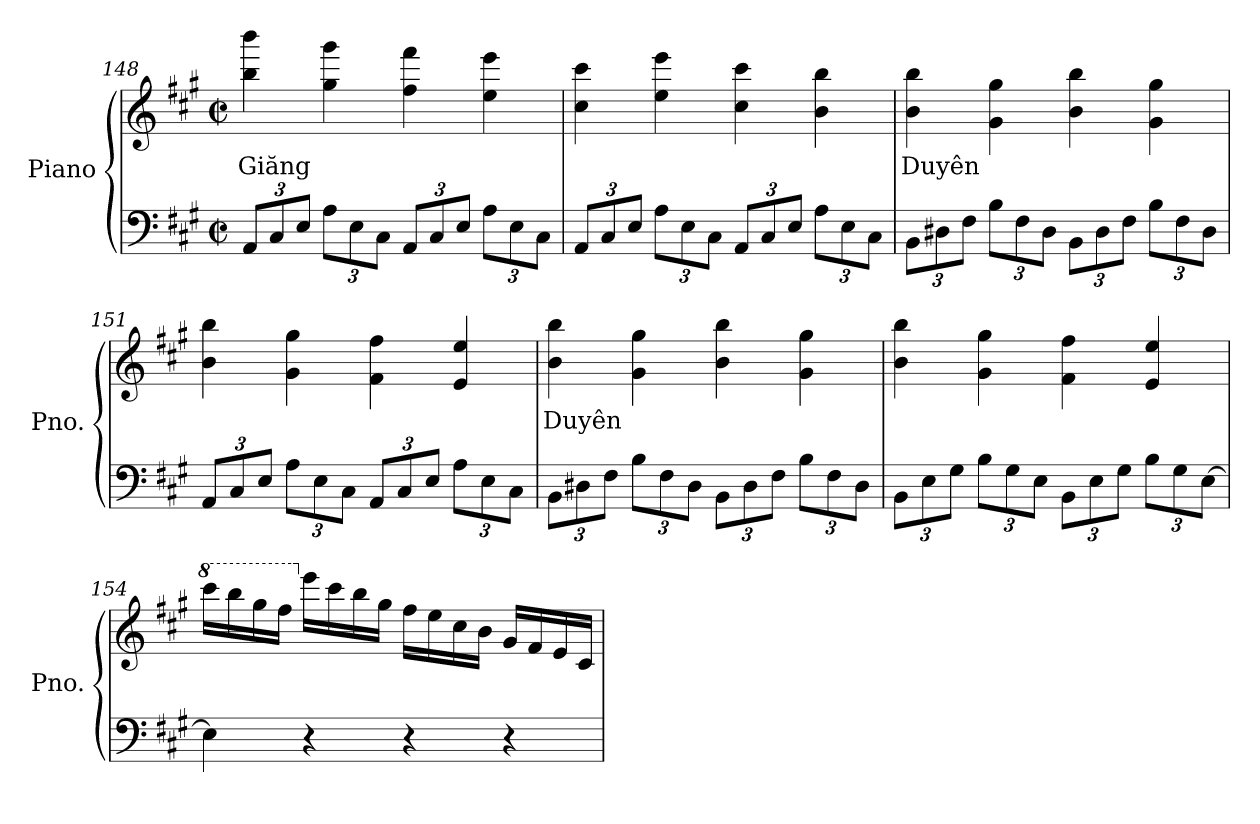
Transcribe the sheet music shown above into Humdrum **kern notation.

**kern	**kern	**text
*part1	*part1	*part1
*staff2	*staff1	*staff1
*I"Piano	*	*
*I'Pno.	*	*
!!LO:LB:g=z
*clefF4	*clefG2	*
*k[f#c#g#]	*k[f#c#g#]	*
*M2/2	*M2/2	*
*met(c|)	*met(c|)	*
*Xbrackettup	*	*
=148	=148	=148
!	!	!LO:LY:a
12AA/L	4bb\ 4bbb\	Giăng
12C#/	.	.
12E/J	.	.
12A\L	4gg#\ 4ggg#\	.
12E\	.	.
12C#\J	.	.
12AA/L	4ff#\ 4fff#\	.
12C#/	.	.
12E/J	.	.
12A\L	4ee\ 4eee\	.
12E\	.	.
12C#\J	.	.
=149	=149	=149
12AA/L	4cc#\ 4ccc#\	.
12C#/	.	.
12E/J	.	.
12A\L	4ee\ 4eee\	.
12E\	.	.
12C#\J	.	.
12AA/L	4cc#\ 4ccc#\	.
12C#/	.	.
12E/J	.	.
12A\L	4b\ 4bb\	.
12E\	.	.
12C#\J	.	.
!!LO:LB:g=z
=150	=150	=150
!	!	!LO:LY:a
12BB\L	4b\ 4bb\	Duyên
12D#X\	.	.
12F#\J	.	.
12B\L	4g#\ 4gg#\	.
12F#\	.	.
12D#\J	.	.
12BB\L	4b\ 4bb\	.
12D#\	.	.
12F#\J	.	.
12B\L	4g#\ 4gg#\	.
12F#\	.	.
12D#\J	.	.
=151	=151	=151
12AA/L	4b\ 4bb\	.
12C#/	.	.
12E/J	.	.
12A\L	4g#\ 4gg#\	.
12E\	.	.
12C#\J	.	.
12AA/L	4f#\ 4ff#\	.
12C#/	.	.
12E/J	.	.
12A\L	4e/ 4ee/	.
12E\	.	.
12C#\J	.	.
!!LO:PB:g=z
=152	=152	=152
!	!	!LO:LY:a
12BB\L	4b\ 4bb\	Duyên
12D#X\	.	.
12F#\J	.	.
12B\L	4g#\ 4gg#\	.
12F#\	.	.
12D#\J	.	.
12BB\L	4b\ 4bb\	.
12D#\	.	.
12F#\J	.	.
12B\L	4g#\ 4gg#\	.
12F#\	.	.
12D#\J	.	.
=153	=153	=153
12BB\L	4b\ 4bb\	.
12E\	.	.
12G#\J	.	.
12B\L	4g#\ 4gg#\	.
12G#\	.	.
12E\J	.	.
12BB\L	4f#\ 4ff#\	.
12E\	.	.
12G#\J	.	.
12B\L	4e/ 4ee/	.
12G#\	.	.
[12E\J	.	.
!!LO:LB:g=z
=154	=154	=154
*	*8va	*
4E\]	16cccc#\LL	.
.	16bbb\	.
.	16ggg#\	.
.	16fff#\JJ	.
*	*X8va	*
4r	16eee\LL	.
.	16ccc#\	.
.	16bb\	.
.	16gg#\JJ	.
4r	16ff#\LL	.
.	16ee\	.
.	16cc#\	.
.	16b\JJ	.
4r	16g#/LL	.
.	16f#/	.
.	16e/	.
.	16c#/JJ	.
=	=	=
*-	*-	*-
